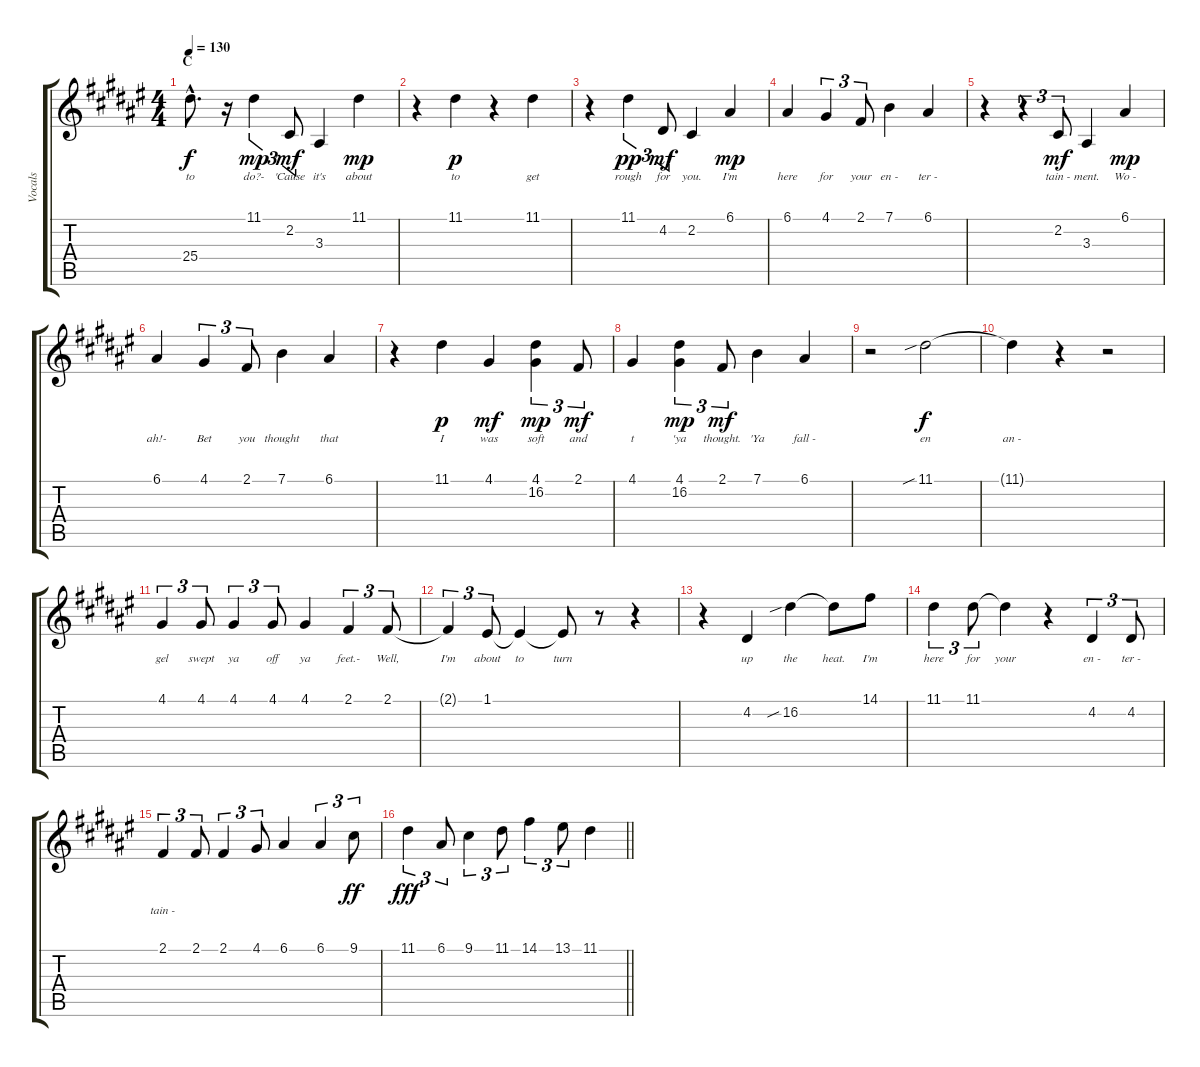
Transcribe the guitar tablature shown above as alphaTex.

\track ("Vocals" "Vocals") {instrument oboe}
\staff {score tabs}
\tuning (E4 B3 G3 D3 A2 E2) {hide}
\ts (4 4)
\section ("" "C")
\tempo 130
\clef g2
\ks d#minor
25.4{hac t}.8{d lyrics (0 "to") lyrics (1 "") lyrics (2 "") lyrics (3 "") lyrics (4 "") dy f} r.16 11.1.4{tu (3 2) lyrics (0 "do?-") lyrics (1 "") lyrics (2 "") lyrics (3 "") lyrics (4 "") dy mp} 2.2.8{tu (3 2) lyrics (0 "'Cause") lyrics (1 "") lyrics (2 "") lyrics (3 "") lyrics (4 "") dy mf} 3.3.4{lyrics (0 "it's") lyrics (1 "") lyrics (2 "") lyrics (3 "") lyrics (4 "")} 11.1.4{lyrics (0 "about") lyrics (1 "") lyrics (2 "") lyrics (3 "") lyrics (4 "") dy mp} |
r.4 11.1.4{lyrics (0 "to") lyrics (1 "") lyrics (2 "") lyrics (3 "") lyrics (4 "") dy p} r.4 11.1.4{lyrics (0 "get") lyrics (1 "") lyrics (2 "") lyrics (3 "") lyrics (4 "")} |
r.4 11.1.4{tu (3 2) lyrics (0 "rough") lyrics (1 "") lyrics (2 "") lyrics (3 "") lyrics (4 "") dy pp} 4.2.8{tu (3 2) lyrics (0 "for") lyrics (1 "") lyrics (2 "") lyrics (3 "") lyrics (4 "") dy mf} 2.2.4{lyrics (0 "you.") lyrics (1 "") lyrics (2 "") lyrics (3 "") lyrics (4 "")} 6.1.4{lyrics (0 "I'm") lyrics (1 "") lyrics (2 "") lyrics (3 "") lyrics (4 "") dy mp} |
6.1.4{lyrics (0 "here") lyrics (1 "") lyrics (2 "") lyrics (3 "") lyrics (4 "")} 4.1.4{tu (3 2) lyrics (0 "for") lyrics (1 "") lyrics (2 "") lyrics (3 "") lyrics (4 "")} 2.1.8{tu (3 2) lyrics (0 "your") lyrics (1 "") lyrics (2 "") lyrics (3 "") lyrics (4 "")} 7.1.4{lyrics (0 "en -") lyrics (1 "") lyrics (2 "") lyrics (3 "") lyrics (4 "")} 6.1.4{lyrics (0 "ter -") lyrics (1 "") lyrics (2 "") lyrics (3 "") lyrics (4 "")} |
r.4 r.4{tu (3 2)} 2.2.8{tu (3 2) lyrics (0 "tain -") lyrics (1 "") lyrics (2 "") lyrics (3 "") lyrics (4 "") dy mf} 3.3.4{lyrics (0 "ment.") lyrics (1 "") lyrics (2 "") lyrics (3 "") lyrics (4 "")} 6.1.4{lyrics (0 "Wo -") lyrics (1 "") lyrics (2 "") lyrics (3 "") lyrics (4 "") dy mp} |
6.1.4{lyrics (0 "ah!-") lyrics (1 "") lyrics (2 "") lyrics (3 "") lyrics (4 "")} 4.1.4{tu (3 2) lyrics (0 "Bet") lyrics (1 "") lyrics (2 "") lyrics (3 "") lyrics (4 "")} 2.1.8{tu (3 2) lyrics (0 "you") lyrics (1 "") lyrics (2 "") lyrics (3 "") lyrics (4 "")} 7.1.4{lyrics (0 "thought") lyrics (1 "") lyrics (2 "") lyrics (3 "") lyrics (4 "")} 6.1.4{lyrics (0 "that") lyrics (1 "") lyrics (2 "") lyrics (3 "") lyrics (4 "")} |
r.4 11.1.4{lyrics (0 "I") lyrics (1 "") lyrics (2 "") lyrics (3 "") lyrics (4 "") dy p} 4.1.4{lyrics (0 "was") lyrics (1 "") lyrics (2 "") lyrics (3 "") lyrics (4 "") dy mf} (4.1 16.2).4{tu (3 2) lyrics (0 "soft") lyrics (1 "") lyrics (2 "") lyrics (3 "") lyrics (4 "") dy mp} 2.1.8{tu (3 2) lyrics (0 "and") lyrics (1 "") lyrics (2 "") lyrics (3 "") lyrics (4 "") dy mf} |
4.1.4{lyrics (0 "t") lyrics (1 "") lyrics (2 "") lyrics (3 "") lyrics (4 "")} (4.1 16.2).4{tu (3 2) lyrics (0 "'ya") lyrics (1 "") lyrics (2 "") lyrics (3 "") lyrics (4 "") dy mp} 2.1.8{tu (3 2) lyrics (0 "thought.") lyrics (1 "") lyrics (2 "") lyrics (3 "") lyrics (4 "") dy mf} 7.1.4{lyrics (0 "'Ya") lyrics (1 "") lyrics (2 "") lyrics (3 "") lyrics (4 "")} 6.1.4{lyrics (0 "fall -") lyrics (1 "") lyrics (2 "") lyrics (3 "") lyrics (4 "")} |
r.2 11.1{sib}.2{lyrics (0 "en") lyrics (1 "") lyrics (2 "") lyrics (3 "") lyrics (4 "") dy f} |
11.1{t}.4{lyrics (0 "an -") lyrics (1 "") lyrics (2 "") lyrics (3 "") lyrics (4 "")} r.4 r.2 |
4.1.4{tu (3 2) lyrics (0 "gel") lyrics (1 "") lyrics (2 "") lyrics (3 "") lyrics (4 "")} 4.1.8{tu (3 2) lyrics (0 "swept") lyrics (1 "") lyrics (2 "") lyrics (3 "") lyrics (4 "")} 4.1.4{tu (3 2) lyrics (0 "ya") lyrics (1 "") lyrics (2 "") lyrics (3 "") lyrics (4 "")} 4.1.8{tu (3 2) lyrics (0 "off") lyrics (1 "") lyrics (2 "") lyrics (3 "") lyrics (4 "")} 4.1.4{lyrics (0 "ya") lyrics (1 "") lyrics (2 "") lyrics (3 "") lyrics (4 "")} 2.1.4{tu (3 2) lyrics (0 "feet.-") lyrics (1 "") lyrics (2 "") lyrics (3 "") lyrics (4 "")} 2.1.8{tu (3 2) lyrics (0 "Well,") lyrics (1 "") lyrics (2 "") lyrics (3 "") lyrics (4 "")} |
2.1{t}.4{tu (3 2) lyrics (0 "I'm") lyrics (1 "") lyrics (2 "") lyrics (3 "") lyrics (4 "")} 1.1.8{tu (3 2) lyrics (0 "about") lyrics (1 "") lyrics (2 "") lyrics (3 "") lyrics (4 "")} 1.1{t}.4{lyrics (0 "to") lyrics (1 "") lyrics (2 "") lyrics (3 "") lyrics (4 "")} 1.1{t}.8{lyrics (0 "turn") lyrics (1 "") lyrics (2 "") lyrics (3 "") lyrics (4 "")} r.8 r.4 |
r.4 4.2.4{lyrics (0 "up") lyrics (1 "") lyrics (2 "") lyrics (3 "") lyrics (4 "")} 16.2{sib}.4{lyrics (0 "the") lyrics (1 "") lyrics (2 "") lyrics (3 "") lyrics (4 "")} 16.2{t}.8{lyrics (0 "heat.") lyrics (1 "") lyrics (2 "") lyrics (3 "") lyrics (4 "")} 14.1.8{lyrics (0 "I'm") lyrics (1 "") lyrics (2 "") lyrics (3 "") lyrics (4 "")} |
11.1.4{tu (3 2) lyrics (0 "here") lyrics (1 "") lyrics (2 "") lyrics (3 "") lyrics (4 "")} 11.1.8{tu (3 2) lyrics (0 "for") lyrics (1 "") lyrics (2 "") lyrics (3 "") lyrics (4 "")} 11.1{t}.4{lyrics (0 "your") lyrics (1 "") lyrics (2 "") lyrics (3 "") lyrics (4 "")} r.4 4.2.4{tu (3 2) lyrics (0 "en -") lyrics (1 "") lyrics (2 "") lyrics (3 "") lyrics (4 "")} 4.2.8{tu (3 2) lyrics (0 "ter -") lyrics (1 "") lyrics (2 "") lyrics (3 "") lyrics (4 "")} |
2.1.4{tu (3 2) lyrics (0 "tain -") lyrics (1 "") lyrics (2 "") lyrics (3 "") lyrics (4 "")} 2.1.8{tu (3 2)} 2.1.4{tu (3 2)} 4.1.8{tu (3 2)} 6.1.4 6.1.4{tu (3 2)} 9.1.8{tu (3 2) dy ff} |
\barLineRight lightlight
11.1.4{tu (3 2) dy fff} 6.1.8{tu (3 2)} 9.1.4{tu (3 2)} 11.1.8{tu (3 2)} 14.1.4{tu (3 2)} 13.1.8{tu (3 2)} 11.1.4
